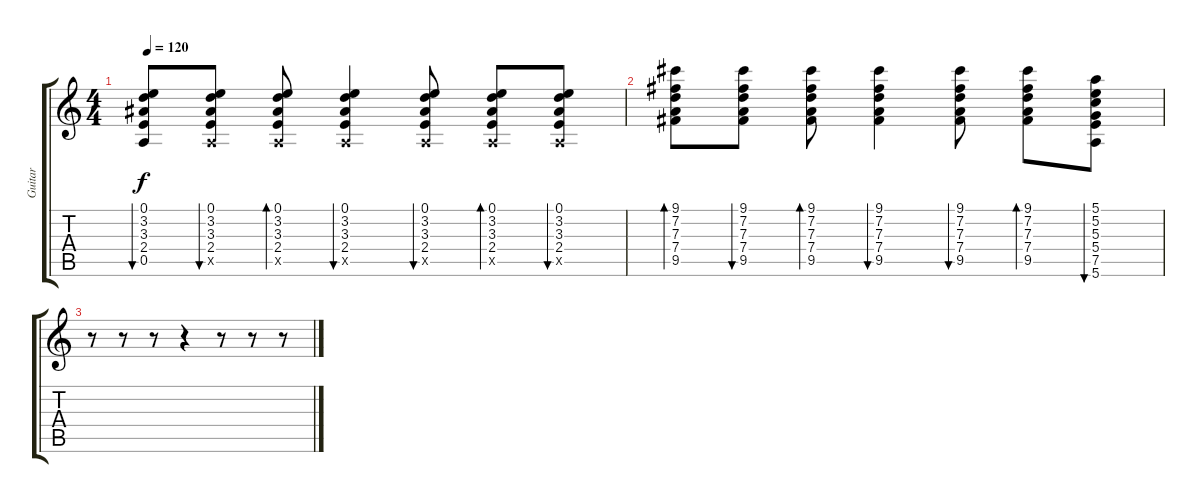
\track ("Guitar" "Guitar") {instrument acousticguitarsteel}
\staff {score tabs}
\tuning (E4 B3 G3 D3 A2 E2) {hide}
\ts (4 4)
\tempo 120
\clef g2
\ks c
(0.1{t} 3.2{t} 3.3{t} 2.4{t} 0.5{t}).8{bu 60 dy f} (0.1 3.2 3.3 2.4 0.5{x}).8{bu 30} (0.1 3.2 3.3 2.4 0.5{x}).8{bd 30} (0.1 3.2 3.3 2.4 0.5{x}).4{bu 30} (0.1 3.2 3.3 2.4 0.5{x}).8{bu 30} (0.1 3.2 3.3 2.4 0.5{x}).8{bd 30} (0.1 3.2 3.3 2.4 0.5{x}).8{bu 30} |
(9.1 7.2 7.3 7.4 9.5).8{bd 30} (9.1 7.2 7.3 7.4 9.5).8{bu 30} (9.1 7.2 7.3 7.4 9.5).8{bd 30} (9.1 7.2 7.3 7.4 9.5).4{bu 30} (9.1 7.2 7.3 7.4 9.5).8{bu 30} (9.1 7.2 7.3 7.4 9.5).8{bd 30} (5.1 5.2 5.3 5.4 7.5 5.6).8{bu 30} |
r.8 r.8 r.8 r.4 r.8 r.8 r.8
